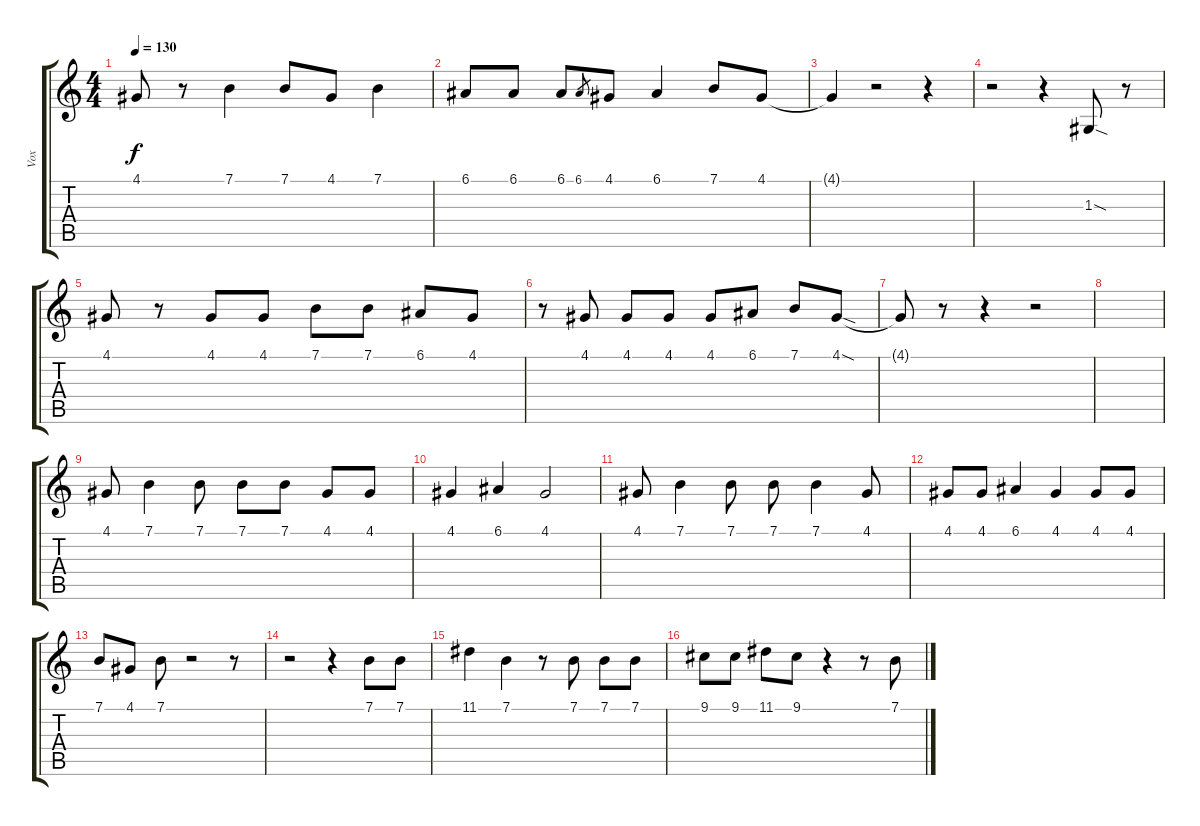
\track ("Vox" "Vox") {mute instrument flute}
\staff {score tabs}
\tuning (E4 B3 G3 D3 A2 E2) {hide}
\ts (4 4)
\tempo 130
\clef g2
\ks c
4.1.8{dy f} r.8 7.1.4 7.1.8 4.1.8 7.1.4 |
6.1.8 6.1.8 6.1.8 6.1.8{gr} 4.1.8 6.1.4 7.1.8 4.1.8 |
4.1{t}.4 r.2 r.4 |
r.2 r.4 1.3{sod}.8 r.8 |
4.1.8 r.8 4.1.8 4.1.8 7.1.8 7.1.8 6.1.8 4.1.8 |
r.8 4.1.8 4.1.8 4.1.8 4.1.8 6.1.8 7.1.8 4.1{sod}.8 |
4.1{t}.8 r.8 r.4 r.2 |
|
4.1.8 7.1.4 7.1.8 7.1.8 7.1.8 4.1.8 4.1.8 |
4.1.4 6.1.4 4.1.2 |
4.1.8 7.1.4 7.1.8 7.1.8 7.1.4 4.1.8 |
4.1.8 4.1.8 6.1.4 4.1.4 4.1.8 4.1.8 |
7.1.8 4.1.8 7.1.8 r.2 r.8 |
r.2 r.4 7.1.8 7.1.8 |
11.1.4 7.1.4 r.8 7.1.8 7.1.8 7.1.8 |
9.1.8 9.1.8 11.1.8 9.1.8 r.4 r.8 7.1.8
